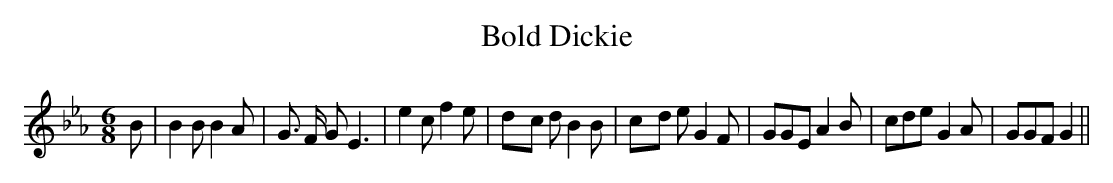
X:1
T:Bold Dickie
M:6/8
L:1/8
K:Eb
 B| B2 B B2 A| G3/2 F/2 G E3| e2 c f2 e|d-c d B2 B|c-d e G2 F| GGE A2 B|\
 cde G2 A| GGF G2||
